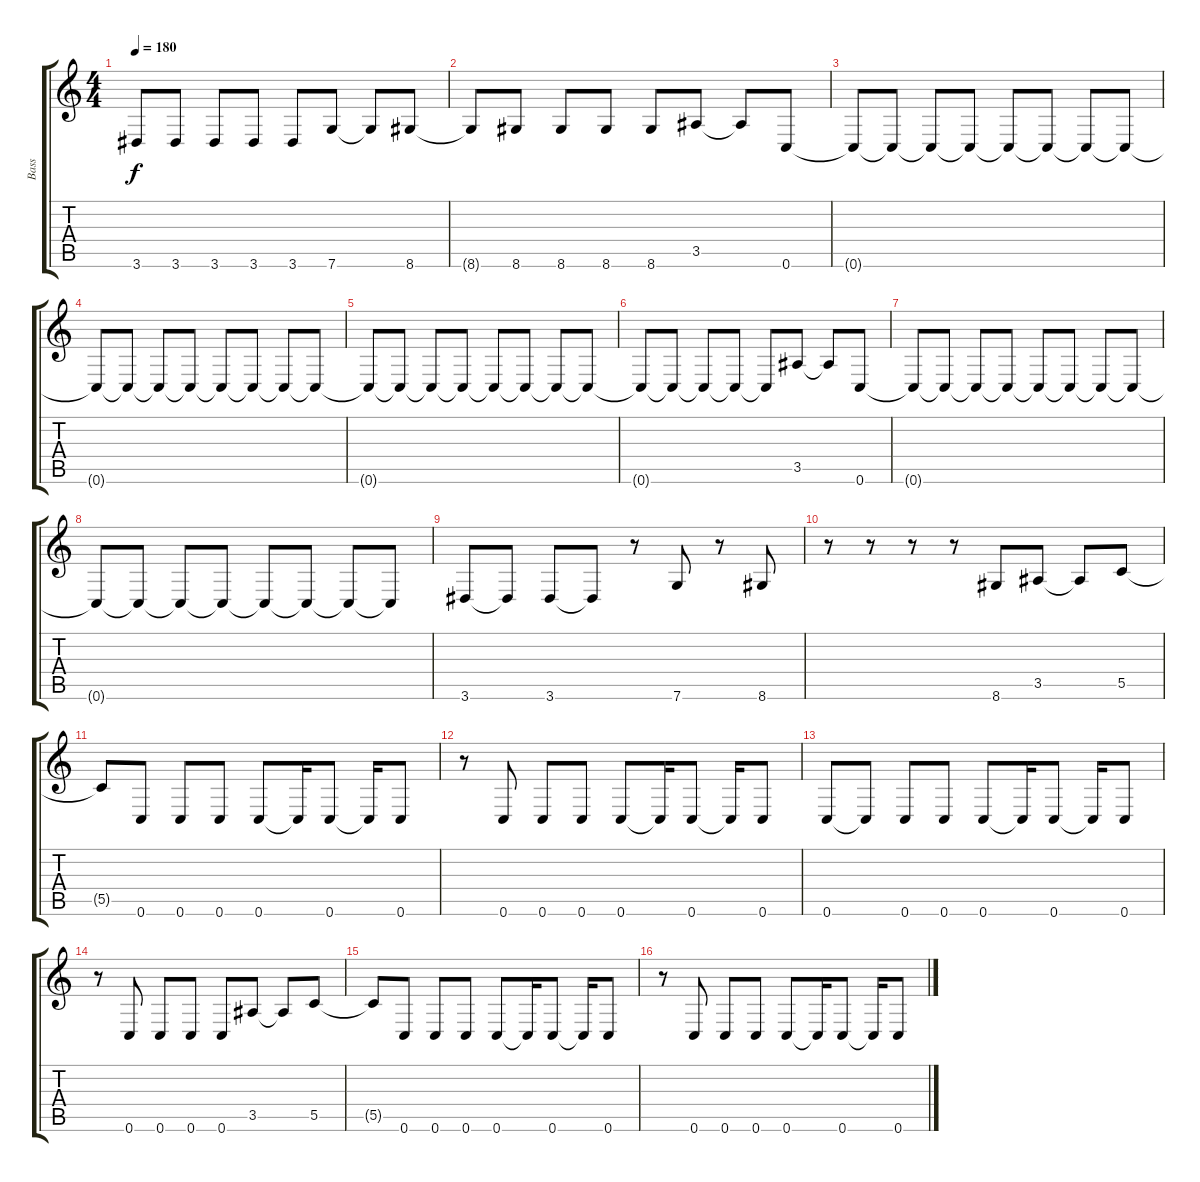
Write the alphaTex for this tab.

\track ("Bass" "Bass") {instrument electricbasspick}
\staff {score tabs}
\tuning (D4 A3 F3 C3 G2 C2) {hide}
\ts (4 4)
\tempo 180
\clef g2
\ks c
3.6{t}.8{dy f} 3.6.8 3.6.8 3.6.8 3.6.8 7.6.8 7.6{t}.8 8.6.8 |
8.6{t}.8 8.6.8 8.6.8 8.6.8 8.6.8 3.5.8 3.5{t}.8 0.6.8 |
0.6{t}.8 0.6{t}.8 0.6{t}.8 0.6{t}.8 0.6{t}.8 0.6{t}.8 0.6{t}.8 0.6{t}.8 |
0.6{t}.8 0.6{t}.8 0.6{t}.8 0.6{t}.8 0.6{t}.8 0.6{t}.8 0.6{t}.8 0.6{t}.8 |
0.6{t}.8 0.6{t}.8 0.6{t}.8 0.6{t}.8 0.6{t}.8 0.6{t}.8 0.6{t}.8 0.6{t}.8 |
0.6{t}.8 0.6{t}.8 0.6{t}.8 0.6{t}.8 0.6{t}.8 3.5.8 3.5{t}.8 0.6.8 |
0.6{t}.8 0.6{t}.8 0.6{t}.8 0.6{t}.8 0.6{t}.8 0.6{t}.8 0.6{t}.8 0.6{t}.8 |
0.6{t}.8 0.6{t}.8 0.6{t}.8 0.6{t}.8 0.6{t}.8 0.6{t}.8 0.6{t}.8 0.6{t}.8 |
3.6.8 3.6{t}.8 3.6.8 3.6{t}.8 r.8 7.6.8 r.8 8.6.8 |
r.8 r.8 r.8 r.8 8.6.8 3.5.8 3.5{t}.8 5.5.8 |
5.5{t}.8 0.6.8 0.6.8 0.6.8 0.6.8 0.6{t}.16 0.6.8 0.6{t}.16 0.6.8 |
r.8 0.6.8 0.6.8 0.6.8 0.6.8 0.6{t}.16 0.6.8 0.6{t}.16 0.6.8 |
0.6.8 0.6{t}.8 0.6.8 0.6.8 0.6.8 0.6{t}.16 0.6.8 0.6{t}.16 0.6.8 |
r.8 0.6.8 0.6.8 0.6.8 0.6.8 3.5.8 3.5{t}.8 5.5.8 |
5.5{t}.8 0.6.8 0.6.8 0.6.8 0.6.8 0.6{t}.16 0.6.8 0.6{t}.16 0.6.8 |
r.8 0.6.8 0.6.8 0.6.8 0.6.8 0.6{t}.16 0.6.8 0.6{t}.16 0.6.8
